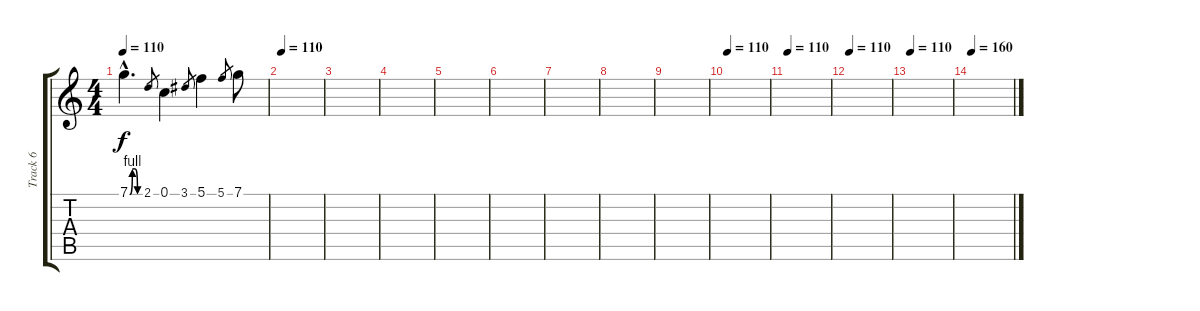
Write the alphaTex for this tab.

\track ("Track 6" "Track 6") {instrument acousticguitarnylon}
\staff {score tabs}
\tuning (C4 G3 Eb3 Bb2 F2 C2) {hide}
\ts (4 4)
\tempo 110
\clef g2
\ks c
7.1{be (custom 0 0 15 4 30 4 45 0 60 0) hac}.4{d dy f} 2.1.8{gr} 0.1.4 3.1.8{gr} 5.1.4 5.1.8{gr} 7.1.8 |
\tempo 110
|
|
|
|
|
|
|
|
\tempo 110
|
\tempo 110
|
\tempo 110
|
\tempo 110
|
\tempo 160
